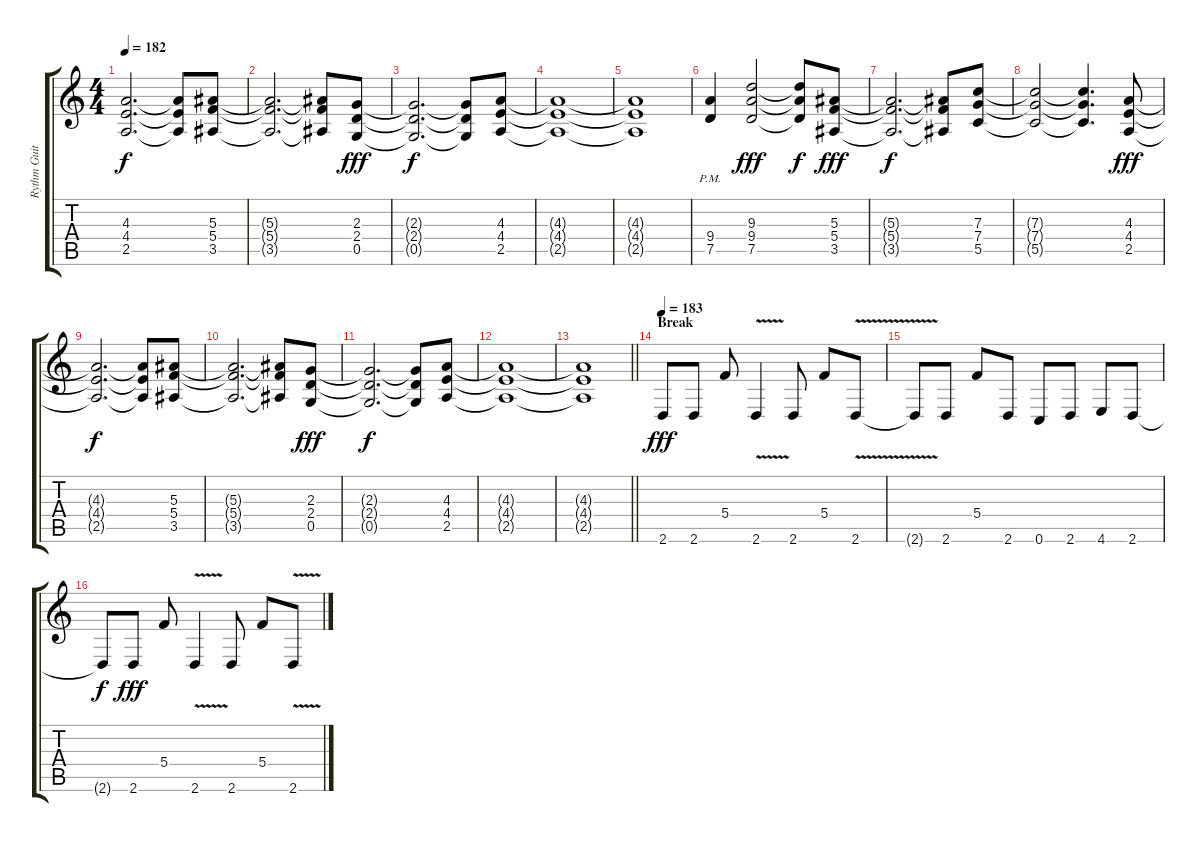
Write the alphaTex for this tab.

\track ("Rythm Guitar I" "Rythm Guit") {instrument distortionguitar}
\staff {score tabs}
\tuning (D4 A3 F3 C3 G2 C2) {hide}
\ts (4 4)
\tempo 182
\clef g2
\ks c
(4.3{t} 4.4{t} 2.5{t}).2{d dy f} (4.3{t} 4.4{t} 2.5{t}).8 (5.3 5.4 3.5).8 |
(5.3{t} 5.4{t} 3.5{t}).2{d} (5.3{t} 5.4{t} 3.5{t}).8 (2.3 2.4 0.5).8{dy fff} |
(2.3{t} 2.4{t} 0.5{t}).2{d dy f} (2.3{t} 2.4{t} 0.5{t}).8 (4.3 4.4 2.5).8 |
(4.3{t} 4.4{t} 2.5{t}).1 |
(4.3{t} 4.4{t} 2.5{t}).1 |
(9.4{pm} 7.5{pm}).4 (9.3 9.4 7.5).2{dy fff} (9.3{t} 9.4{t} 7.5{t}).8{dy f} (5.3 5.4 3.5).8{dy fff} |
(5.3{t} 5.4{t} 3.5{t}).2{d dy f} (5.3{t} 5.4{t} 3.5{t}).8 (7.3 7.4 5.5).8 |
(7.3{t} 7.4{t} 5.5{t}).2 (7.3{t} 7.4{t} 5.5{t}).4{d} (4.3 4.4 2.5).8{dy fff} |
(4.3{t} 4.4{t} 2.5{t}).2{d dy f} (4.3{t} 4.4{t} 2.5{t}).8 (5.3 5.4 3.5).8 |
(5.3{t} 5.4{t} 3.5{t}).2{d} (5.3{t} 5.4{t} 3.5{t}).8 (2.3 2.4 0.5).8{dy fff} |
(2.3{t} 2.4{t} 0.5{t}).2{d dy f} (2.3{t} 2.4{t} 0.5{t}).8 (4.3 4.4 2.5).8 |
(4.3{t} 4.4{t} 2.5{t}).1 |
\barLineRight lightlight
(4.3{t} 4.4{t} 2.5{t}).1 |
\section ("" "Break")
\tempo 183
2.6.8{dy fff volume 14 balance 2 instrument distortionguitar} 2.6.8 5.4.8 2.6{v}.4 2.6.8 5.4.8 2.6{v}.8 |
2.6{t}.8 2.6.8 5.4.8 2.6.8 0.6.8 2.6.8 4.6.8 2.6.8 |
2.6{t}.8{dy f} 2.6.8{dy fff} 5.4.8 2.6{v}.4 2.6.8 5.4.8 2.6{v}.8
